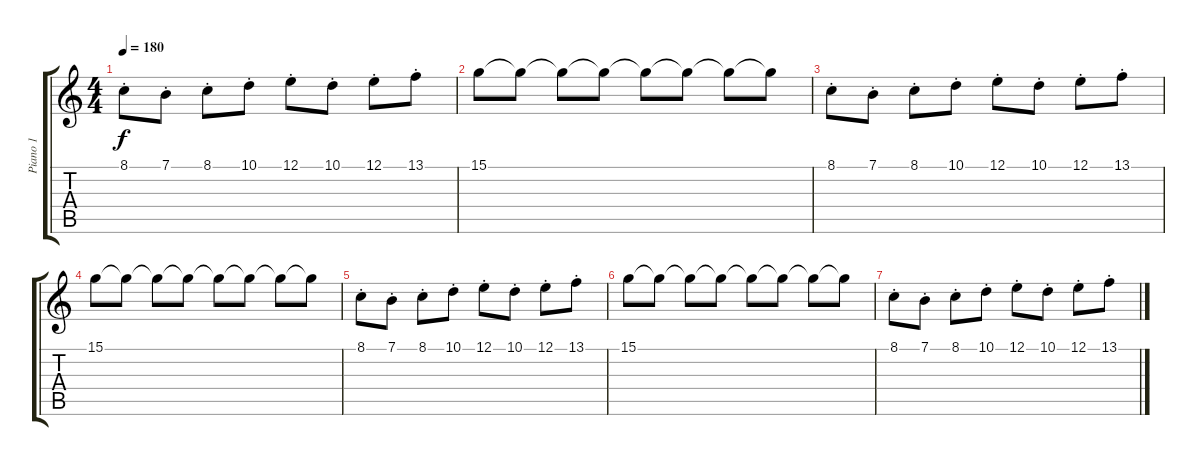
\track ("Piano 1" "Piano 1") {instrument acousticgrandpiano}
\staff {score tabs}
\tuning (E4 C4 G3 C3 G2 C2) {hide}
\ts (4 4)
\tempo 180
\clef g2
\ks c
8.1{st}.8{dy f balance 0} 7.1{st}.8 8.1{st}.8 10.1{st}.8 12.1{st}.8 10.1{st}.8 12.1{st}.8 13.1{st}.8 |
15.1.8 15.1{t}.8 15.1{t}.8 15.1{t}.8 15.1{t}.8 15.1{t}.8 15.1{t}.8 15.1{t}.8 |
8.1{st}.8{balance 0} 7.1{st}.8 8.1{st}.8 10.1{st}.8 12.1{st}.8 10.1{st}.8 12.1{st}.8 13.1{st}.8 |
15.1.8 15.1{t}.8 15.1{t}.8 15.1{t}.8 15.1{t}.8 15.1{t}.8 15.1{t}.8 15.1{t}.8 |
8.1{st}.8{balance 0} 7.1{st}.8 8.1{st}.8 10.1{st}.8 12.1{st}.8 10.1{st}.8 12.1{st}.8 13.1{st}.8 |
15.1.8 15.1{t}.8 15.1{t}.8 15.1{t}.8 15.1{t}.8 15.1{t}.8 15.1{t}.8 15.1{t}.8 |
8.1{st}.8{balance 0} 7.1{st}.8 8.1{st}.8 10.1{st}.8 12.1{st}.8 10.1{st}.8 12.1{st}.8 13.1{st}.8
